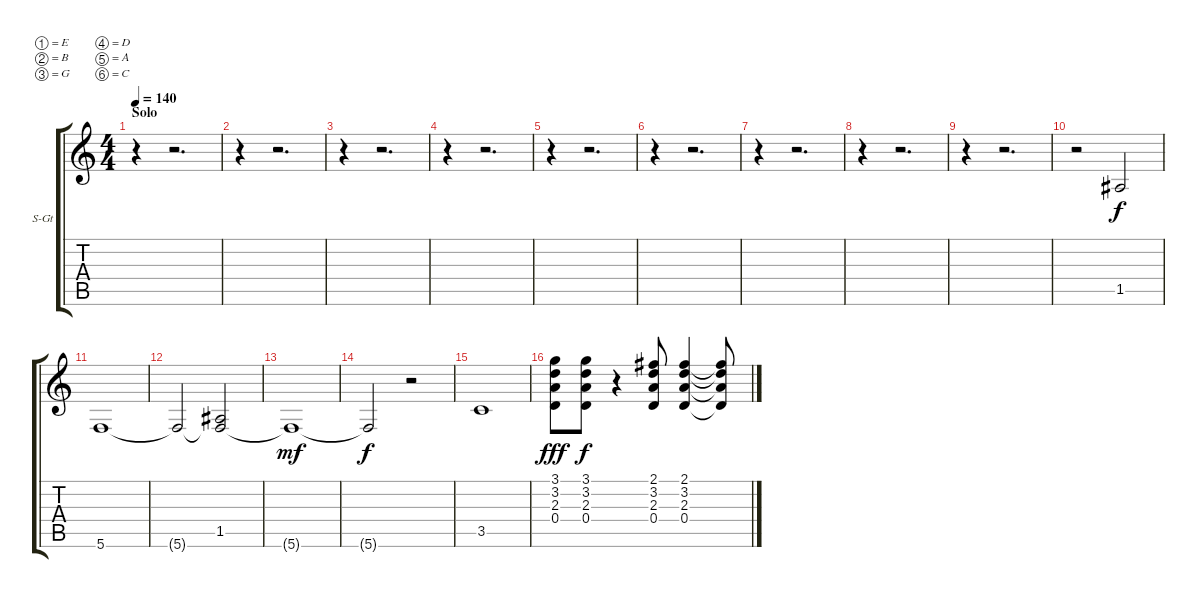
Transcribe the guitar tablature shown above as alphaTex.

\bracketExtendMode groupsimilarinstruments
\firstSystemTrackNameOrientation horizontal
\otherSystemsTrackNameOrientation horizontal
\track ("Strings II" "S-Gt") {instrument viola}
\staff {score tabs}
\tuning (E4 B3 G3 D3 A2 C2)
\displaytranspose 12
\ts (4 4)
\section ("" "Solo")
\tempo 140
\clef g2
\ks c
r.4{dy f} r.2{d} |
r.4 r.2{d} |
r.4 r.2{d} |
r.4 r.2{d} |
r.4 r.2{d} |
r.4 r.2{d} |
r.4 r.2{d} |
r.4 r.2{d} |
r.4 r.2{d} |
r.2 1.5.2 |
5.6.1 |
5.6{t}.2 (1.5 5.6{t}).2 |
5.6{t}.1{dy mf} |
5.6{t}.2{dy f} r.2 |
3.5.1 |
(3.1 3.2 2.3 0.4).8{dy fff} (3.1 3.2 2.3 0.4).8{dy f} r.4 (2.1 3.2 2.3 0.4).8 (2.1 3.2 2.3 0.4).4 (2.1{t} 3.2{t} 2.3{t} 0.4{t}).8
